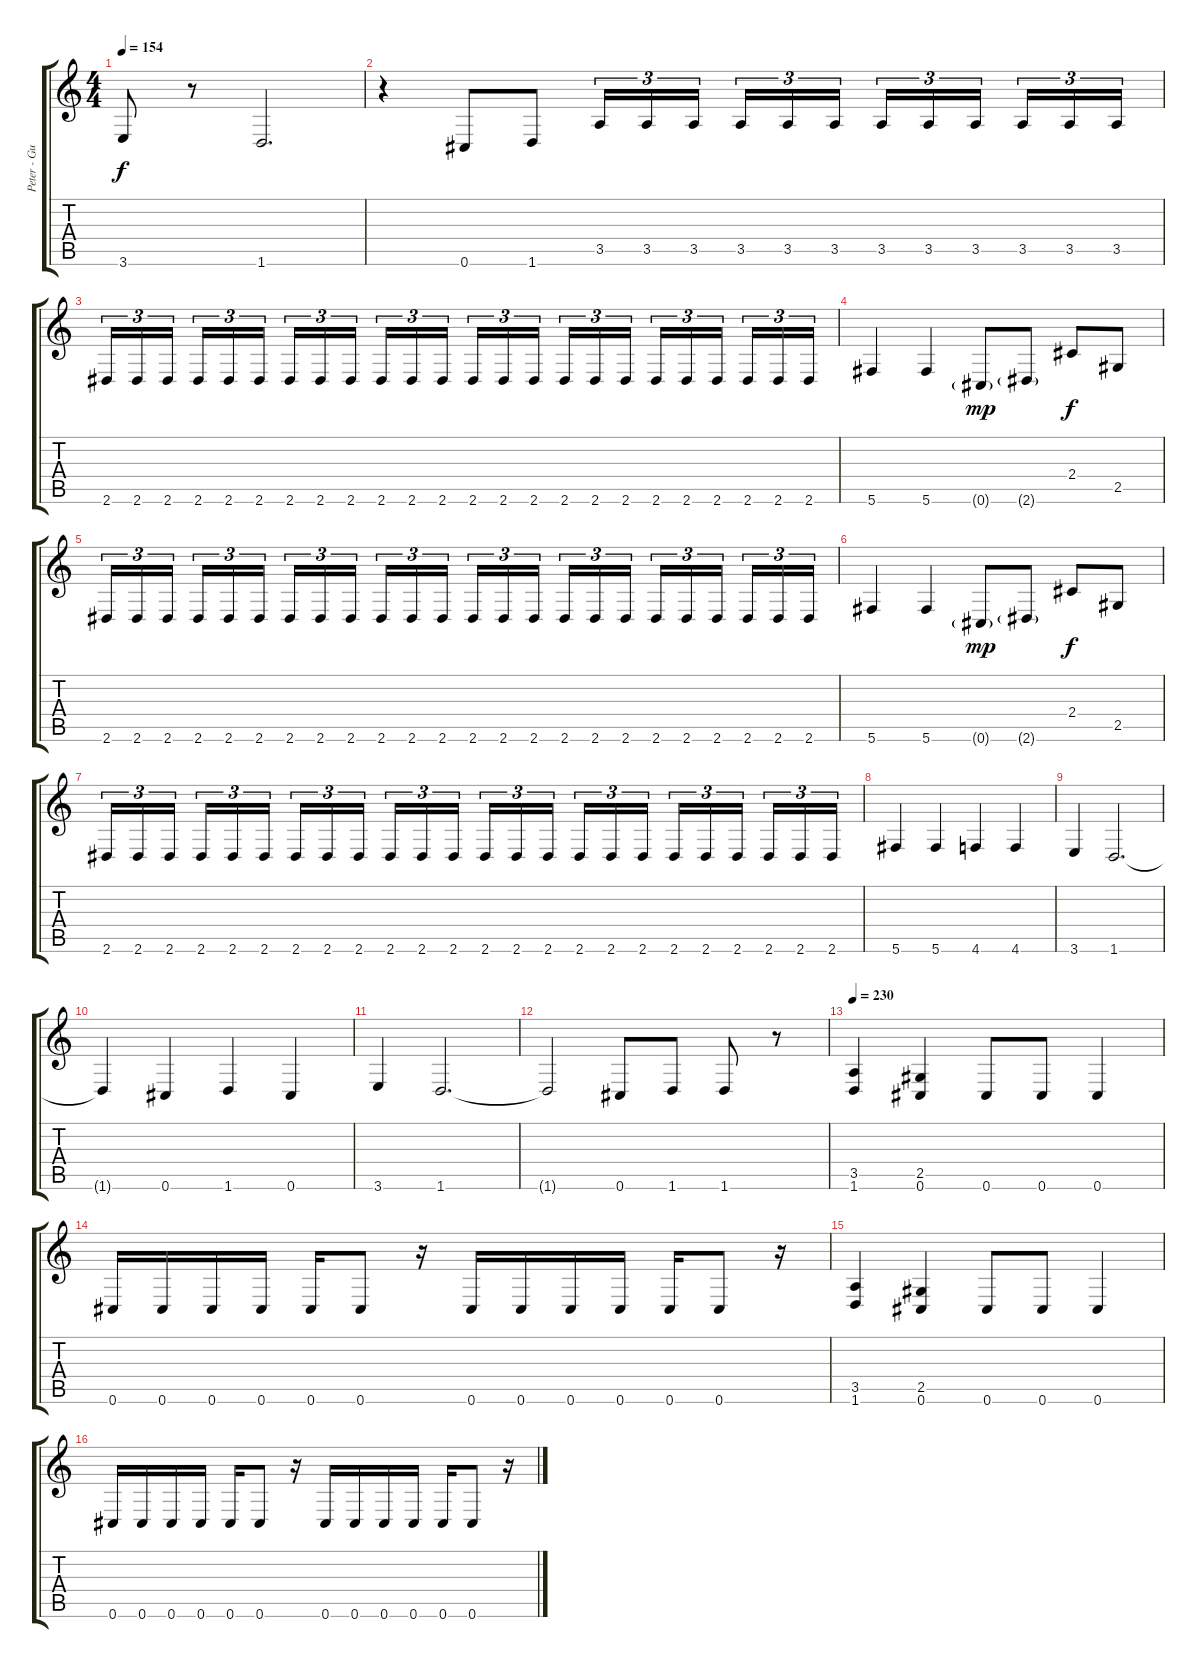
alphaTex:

\track ("Peter - Guitar, Vocals" "Peter - Gu") {instrument distortionguitar}
\staff {score tabs}
\tuning (Db4 Ab3 E3 B2 Gb2 Db2) {hide}
\ts (4 4)
\tempo 154
\clef g2
\ks c
3.6.8{dy f} r.8 1.6.2{d} |
r.4 0.6.8 1.6.8 3.5.16{tu (3 2)} 3.5.16{tu (3 2)} 3.5.16{tu (3 2) beam splitsecondary} 3.5.16{tu (3 2)} 3.5.16{tu (3 2)} 3.5.16{tu (3 2)} 3.5.16{tu (3 2)} 3.5.16{tu (3 2)} 3.5.16{tu (3 2) beam splitsecondary} 3.5.16{tu (3 2)} 3.5.16{tu (3 2)} 3.5.16{tu (3 2)} |
2.6.16{tu (3 2)} 2.6.16{tu (3 2)} 2.6.16{tu (3 2) beam splitsecondary} 2.6.16{tu (3 2)} 2.6.16{tu (3 2)} 2.6.16{tu (3 2)} 2.6.16{tu (3 2)} 2.6.16{tu (3 2)} 2.6.16{tu (3 2) beam splitsecondary} 2.6.16{tu (3 2)} 2.6.16{tu (3 2)} 2.6.16{tu (3 2)} 2.6.16{tu (3 2)} 2.6.16{tu (3 2)} 2.6.16{tu (3 2) beam splitsecondary} 2.6.16{tu (3 2)} 2.6.16{tu (3 2)} 2.6.16{tu (3 2)} 2.6.16{tu (3 2)} 2.6.16{tu (3 2)} 2.6.16{tu (3 2) beam splitsecondary} 2.6.16{tu (3 2)} 2.6.16{tu (3 2)} 2.6.16{tu (3 2)} |
5.6.4 5.6.4 0.6{g}.8{dy mp} 2.6{g}.8 2.4.8{dy f} 2.5.8 |
2.6.16{tu (3 2)} 2.6.16{tu (3 2)} 2.6.16{tu (3 2) beam splitsecondary} 2.6.16{tu (3 2)} 2.6.16{tu (3 2)} 2.6.16{tu (3 2)} 2.6.16{tu (3 2)} 2.6.16{tu (3 2)} 2.6.16{tu (3 2) beam splitsecondary} 2.6.16{tu (3 2)} 2.6.16{tu (3 2)} 2.6.16{tu (3 2)} 2.6.16{tu (3 2)} 2.6.16{tu (3 2)} 2.6.16{tu (3 2) beam splitsecondary} 2.6.16{tu (3 2)} 2.6.16{tu (3 2)} 2.6.16{tu (3 2)} 2.6.16{tu (3 2)} 2.6.16{tu (3 2)} 2.6.16{tu (3 2) beam splitsecondary} 2.6.16{tu (3 2)} 2.6.16{tu (3 2)} 2.6.16{tu (3 2)} |
5.6.4 5.6.4 0.6{g}.8{dy mp} 2.6{g}.8 2.4.8{dy f} 2.5.8 |
2.6.16{tu (3 2)} 2.6.16{tu (3 2)} 2.6.16{tu (3 2) beam splitsecondary} 2.6.16{tu (3 2)} 2.6.16{tu (3 2)} 2.6.16{tu (3 2)} 2.6.16{tu (3 2)} 2.6.16{tu (3 2)} 2.6.16{tu (3 2) beam splitsecondary} 2.6.16{tu (3 2)} 2.6.16{tu (3 2)} 2.6.16{tu (3 2)} 2.6.16{tu (3 2)} 2.6.16{tu (3 2)} 2.6.16{tu (3 2) beam splitsecondary} 2.6.16{tu (3 2)} 2.6.16{tu (3 2)} 2.6.16{tu (3 2)} 2.6.16{tu (3 2)} 2.6.16{tu (3 2)} 2.6.16{tu (3 2) beam splitsecondary} 2.6.16{tu (3 2)} 2.6.16{tu (3 2)} 2.6.16{tu (3 2)} |
5.6.4 5.6.4 4.6.4 4.6.4 |
3.6.4 1.6.2{d} |
1.6{t}.4 0.6.4 1.6.4 0.6.4 |
3.6.4 1.6.2{d} |
1.6{t}.2 0.6.8 1.6.8 1.6.8 r.8 |
\tempo 230
(3.5 1.6).4 (2.5 0.6).4 0.6.8 0.6.8 0.6.4 |
0.6.16 0.6.16 0.6.16 0.6.16 0.6.16 0.6.8 r.16 0.6.16 0.6.16 0.6.16 0.6.16 0.6.16 0.6.8 r.16 |
(3.5 1.6).4 (2.5 0.6).4 0.6.8 0.6.8 0.6.4 |
0.6.16 0.6.16 0.6.16 0.6.16 0.6.16 0.6.8 r.16 0.6.16 0.6.16 0.6.16 0.6.16 0.6.16 0.6.8 r.16
